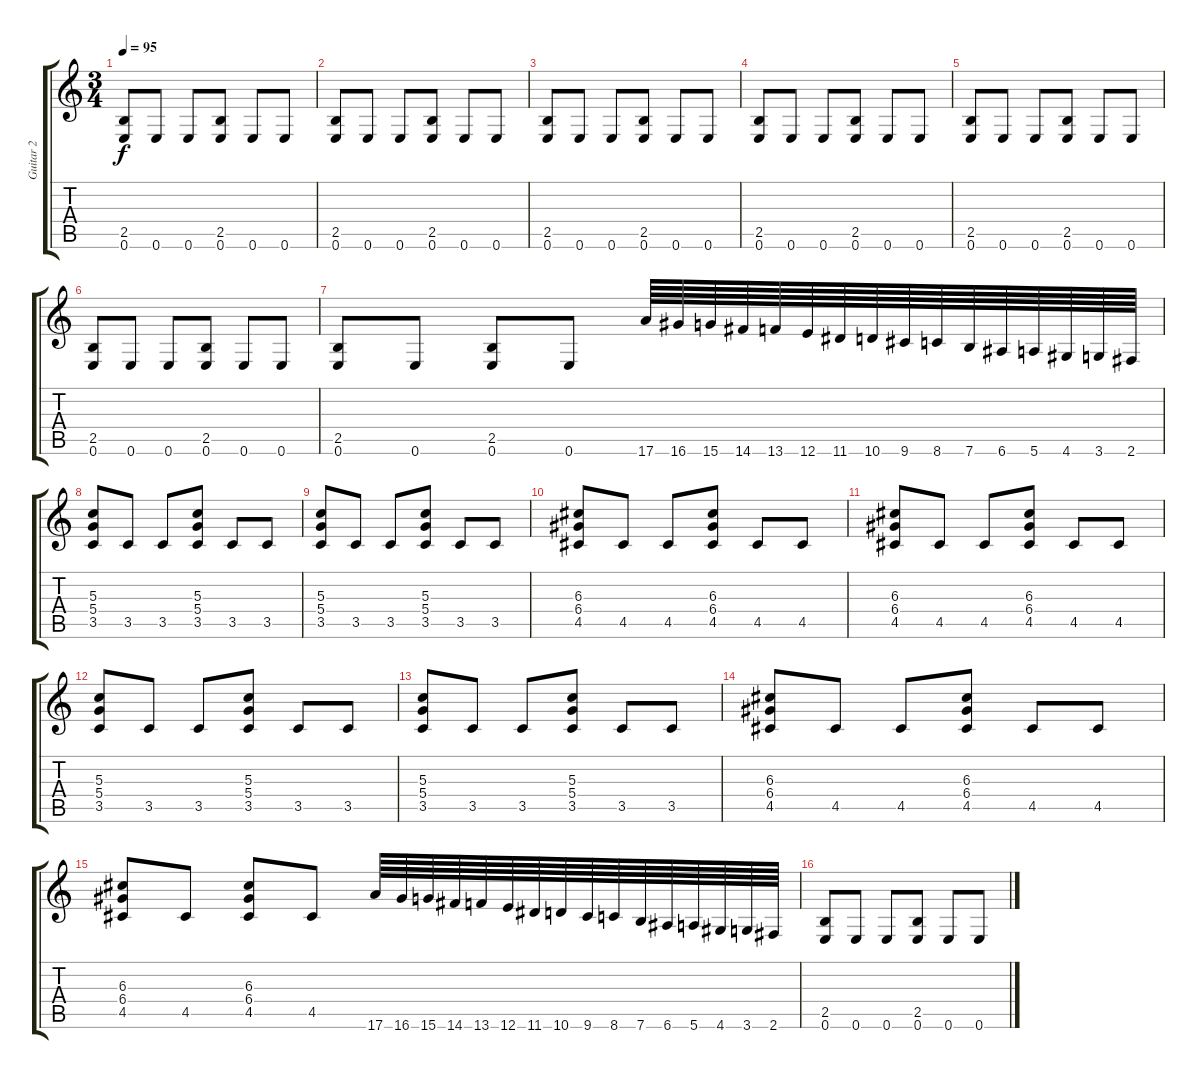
\track ("Guitar 2" "Guitar 2") {instrument distortionguitar}
\staff {score tabs}
\tuning (E4 B3 G3 D3 A2 E2) {hide}
\ts (3 4)
\tempo 95
\clef g2
\ks c
(2.5 0.6).8{dy f} 0.6.8 0.6.8 (2.5 0.6).8 0.6.8 0.6.8 |
(2.5 0.6).8 0.6.8 0.6.8 (2.5 0.6).8 0.6.8 0.6.8 |
(2.5 0.6).8 0.6.8 0.6.8 (2.5 0.6).8 0.6.8 0.6.8 |
(2.5 0.6).8 0.6.8 0.6.8 (2.5 0.6).8 0.6.8 0.6.8 |
(2.5 0.6).8 0.6.8 0.6.8 (2.5 0.6).8 0.6.8 0.6.8 |
(2.5 0.6).8 0.6.8 0.6.8 (2.5 0.6).8 0.6.8 0.6.8 |
(2.5 0.6).8 0.6.8 (2.5 0.6).8 0.6.8 17.6.64 16.6.64 15.6.64 14.6.64 13.6.64 12.6.64 11.6.64 10.6.64 9.6.64 8.6.64 7.6.64 6.6.64 5.6.64 4.6.64 3.6.64 2.6.64 |
(5.3 5.4 3.5).8 3.5.8 3.5.8 (5.3 5.4 3.5).8 3.5.8 3.5.8 |
(5.3 5.4 3.5).8 3.5.8 3.5.8 (5.3 5.4 3.5).8 3.5.8 3.5.8 |
(6.3 6.4 4.5).8 4.5.8 4.5.8 (6.3 6.4 4.5).8 4.5.8 4.5.8 |
(6.3 6.4 4.5).8 4.5.8 4.5.8 (6.3 6.4 4.5).8 4.5.8 4.5.8 |
(5.3 5.4 3.5).8 3.5.8 3.5.8 (5.3 5.4 3.5).8 3.5.8 3.5.8 |
(5.3 5.4 3.5).8 3.5.8 3.5.8 (5.3 5.4 3.5).8 3.5.8 3.5.8 |
(6.3 6.4 4.5).8 4.5.8 4.5.8 (6.3 6.4 4.5).8 4.5.8 4.5.8 |
(6.3 6.4 4.5).8 4.5.8 (6.3 6.4 4.5).8 4.5.8 17.6.64 16.6.64 15.6.64 14.6.64 13.6.64 12.6.64 11.6.64 10.6.64 9.6.64 8.6.64 7.6.64 6.6.64 5.6.64 4.6.64 3.6.64 2.6.64 |
(2.5 0.6).8 0.6.8 0.6.8 (2.5 0.6).8 0.6.8 0.6.8
